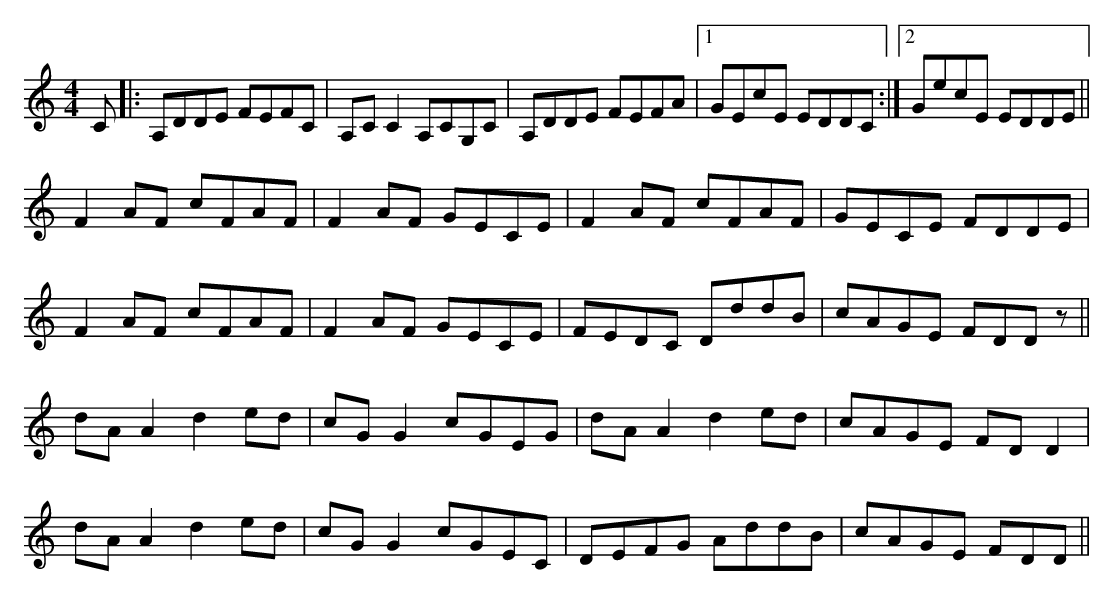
X:1
M:4/4
K:Ddor
C|:A,DDE FEFC|A,CC2 A,CG,C|A,DDE FEFA|1 GEcE EDDC:|2 GecE EDDE||
F2 AF cFAF|F2 AF GECE|F2 AF cFAF|GECE FDDE|
F2 AF cFAF|F2 AF GECE|FEDC DddB|cAGE FDDz||
dAA2 d2ed|cGG2 cGEG|dAA2 d2ed|cAGE FDD2|
dAA2 d2ed|cGG2 cGEC|DEFG AddB|cAGE FDD||
